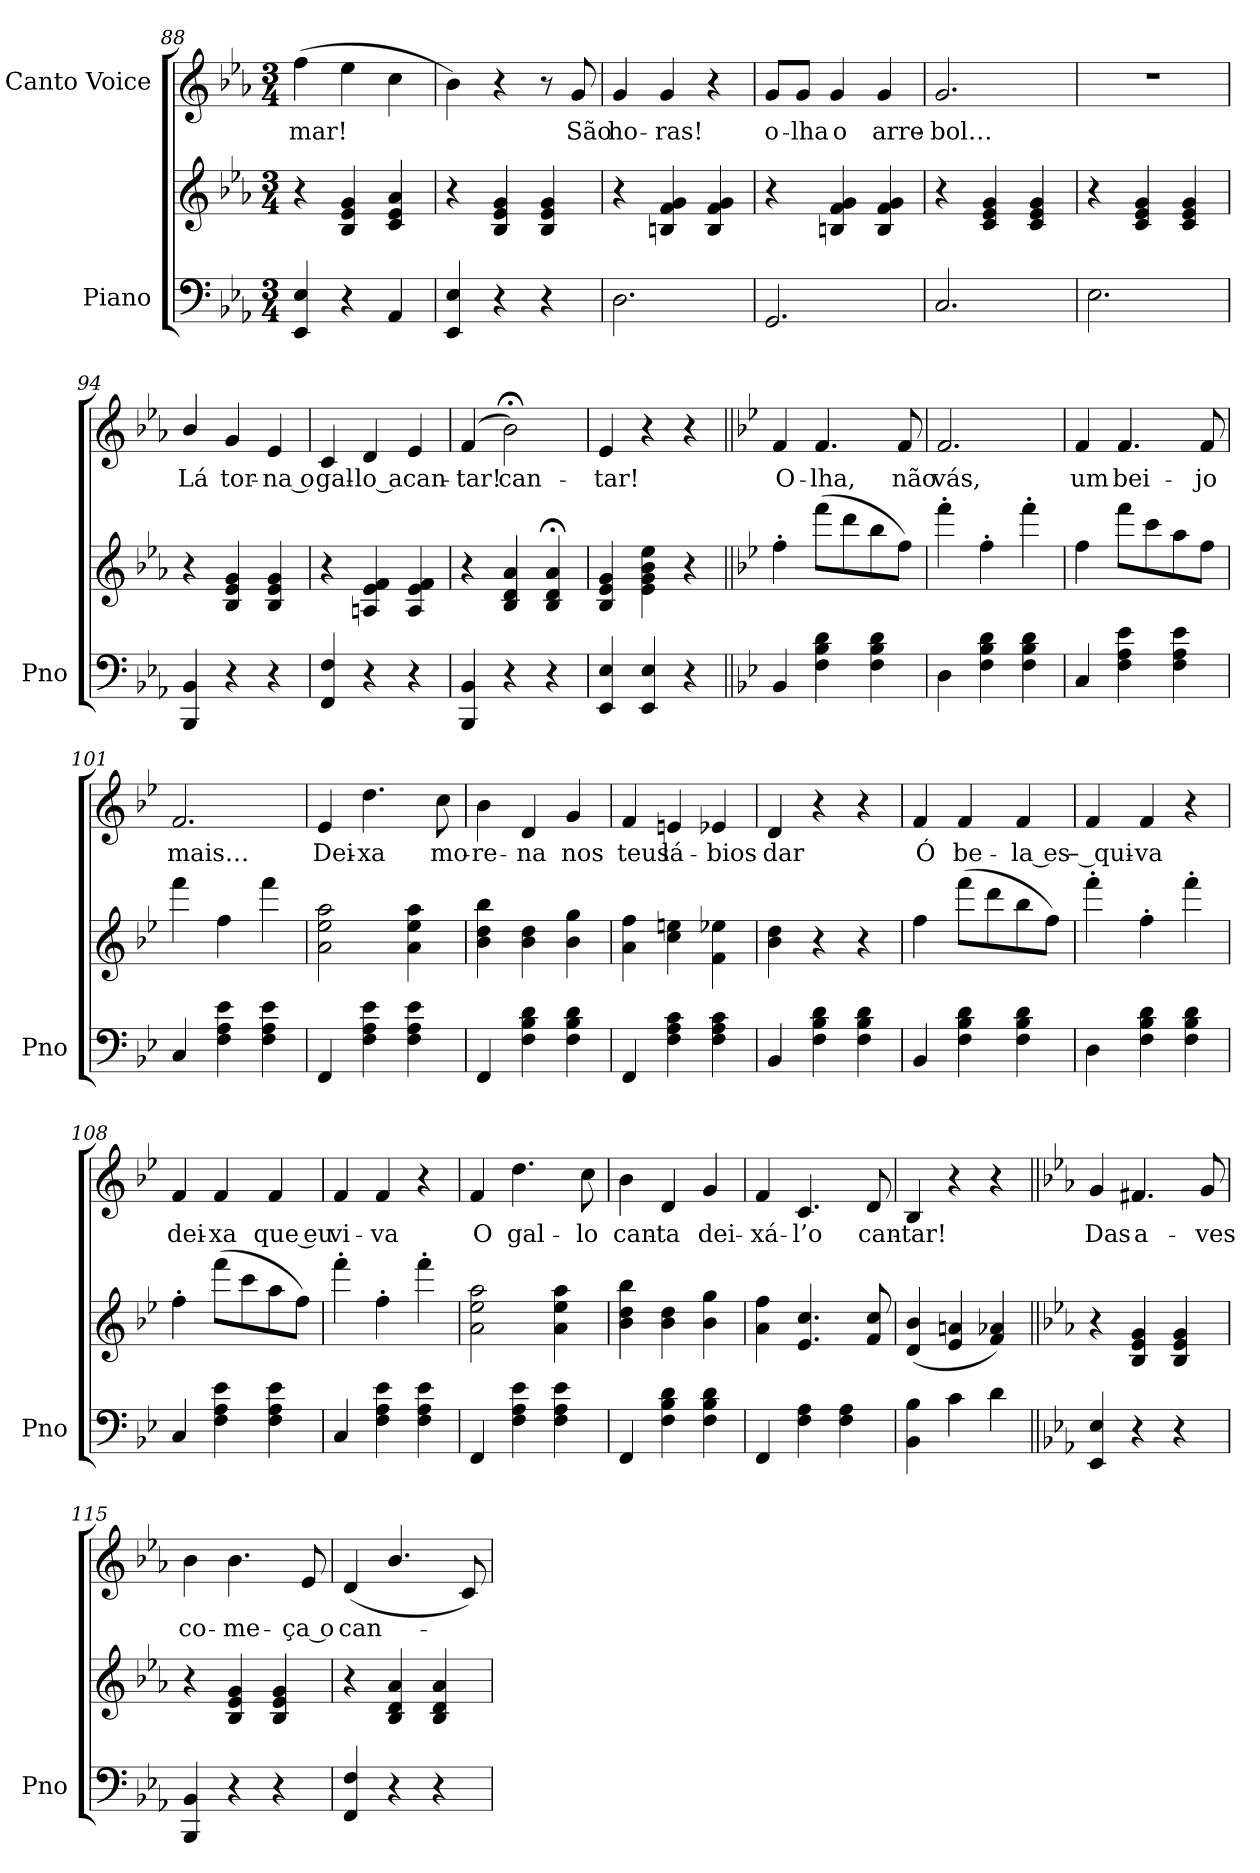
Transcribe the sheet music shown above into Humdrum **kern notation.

**kern	**kern	**kern	**text
*part2	*part2	*part1	*part1
*staff3	*staff2	*staff1	*staff1
*I"Piano	*	*I"Canto Voice	*
*I'Pno	*	*	*
*clefF4	*clefG2	*clefG2	*
*k[b-e-a-]	*k[b-e-a-]	*k[b-e-a-]	*
*M3/4	*M3/4	*M3/4	*
=88	=88	=88	=88
4EE-/ 4E-/	4r	(4ff\	mar!
4r	4B-/ 4e-/ 4g/	4ee-\	.
4AA-/	4c/ 4e-/ 4a-/	4cc\	.
=89	=89	=89	=89
4EE-/ 4E-/	4r	4b-\)	.
4r	4B-/ 4e-/ 4g/	4r	.
4r	4B-/ 4e-/ 4g/	8r	.
.	.	8g/	São
=90	=90	=90	=90
2.D\	4r	4g/	ho-
.	4Bn/ 4f/ 4g/	4g/	-ras!
.	4B/ 4f/ 4g/	4r	.
=91	=91	=91	=91
2.GG/	4r	8g/L	o-
.	.	8g/J	-lha
.	4Bn/ 4f/ 4g/	4g/	o
.	4B/ 4f/ 4g/	4g/	arre-
=92	=92	=92	=92
2.C/	4r	2.g/	-bol…
.	4c/ 4e-/ 4g/	.	.
.	4c/ 4e-/ 4g/	.	.
=93	=93	=93	=93
2.E-\	4r	2.r	.
.	4c/ 4e-/ 4g/	.	.
.	4c/ 4e-/ 4g/	.	.
=94	=94	=94	=94
4BBB-/ 4BB-/	4r	4b-/	Lá
4r	4B-/ 4e-/ 4g/	4g/	tor-
4r	4B-/ 4e-/ 4g/	4e-/	na o
=95	=95	=95	=95
4FF/ 4F/	4r	4c/	gal-
4r	4An/ 4e-/ 4f/	4d/	lo a
4r	4A/ 4e-/ 4f/	4e-/	can-
=96	=96	=96	=96
4BBB-/ 4BB-/	4r	(4f/	-tar!
4r	4B-/ 4d/ 4a-/	2b-;<\)	can-
4r	4B-/;< 4d/;< 4a-/;<	.	.
=97	=97	=97	=97
4EE-/ 4E-/	4B-/ 4e-/ 4g/	4e-/	-tar!
4EE-/ 4E-/	4e-\ 4g\ 4b-\ 4ee-\	4r	.
4r	4r	4r	.
=98||	=98||	=98||	=98||
*k[b-e-]	*k[b-e-]	*k[b-e-]	*
4BB-/	4ff'\	4f/	O-
4F\ 4B-\ 4d\	(8fff\L	4.f/	-lha,
.	8ddd\	.	.
4F\ 4B-\ 4d\	8bb-\	.	.
.	8ff\J)	8f/	não
=99	=99	=99	=99
4D\	4fff'\	2.f/	vás,
4F\ 4B-\ 4d\	4ff'\	.	.
4F\ 4B-\ 4d\	4fff'\	.	.
=100	=100	=100	=100
4C/	4ff\	4f/	um
4F\ 4A\ 4e-\	8fff\L	4.f/	bei-
.	8ccc\	.	.
4F\ 4A\ 4e-\	8aa\	.	.
.	8ff\J	8f/	-jo
=101	=101	=101	=101
4C/	4fff\	2.f/	mais…
4F\ 4A\ 4e-\	4ff\	.	.
4F\ 4A\ 4e-\	4fff\	.	.
=102	=102	=102	=102
4FF/	2a\ 2ee-\ 2aa\	4e-/	Dei-
4F\ 4A\ 4e-\	.	4.dd\	-xa
4F\ 4A\ 4e-\	4a\ 4ee-\ 4aa\	.	.
.	.	8cc\	mo-
=103	=103	=103	=103
4FF/	4b-\ 4dd\ 4bb-\	4b-\	-re-
4F\ 4B-\ 4d\	4b-\ 4dd\	4d/	-na
4F\ 4B-\ 4d\	4b-\ 4gg\	4g/	nos
=104	=104	=104	=104
4FF/	4a\ 4ff\	4f/	teus
4F\ 4A\ 4c\	4cc\ 4een\	4en/	lá-
4F\ 4A\ 4c\	4f\ 4ee-X\	4e-X/	-bios
=105	=105	=105	=105
4BB-/	4b-\ 4dd\	4d/	dar
4F\ 4B-\ 4d\	4r	4r	.
4F\ 4B-\ 4d\	4r	4r	.
=106	=106	=106	=106
4BB-/	4ff\	4f/	Ó
4F\ 4B-\ 4d\	(8fff\L	4f/	be-
.	8ddd\	.	.
4F\ 4B-\ 4d\	8bb-\	4f/	la es
.	8ff\J)	.	.
=107	=107	=107	=107
4D\	4fff'\	4f/	-– qui-
4F\ 4B-\ 4d\	4ff'\	4f/	-va
4F\ 4B-\ 4d\	4fff'\	4r	.
=108	=108	=108	=108
4C/	4ff'\	4f/	dei-
4F\ 4A\ 4e-\	(8fff\L	4f/	-xa
.	8ccc\	.	.
4F\ 4A\ 4e-\	8aa\	4f/	que eu
.	8ff\J)	.	.
=109	=109	=109	=109
4C/	4fff'\	4f/	vi-
4F\ 4A\ 4e-\	4ff'\	4f/	-va
4F\ 4A\ 4e-\	4fff'\	4r	.
=110	=110	=110	=110
4FF/	2a\ 2ee-\ 2aa\	4f/	O
4F\ 4A\ 4e-\	.	4.dd\	gal-
4F\ 4A\ 4e-\	4a\ 4ee-\ 4aa\	.	.
.	.	8cc\	-lo
=111	=111	=111	=111
4FF/	4b-\ 4dd\ 4bb-\	4b-\	can-
4F\ 4B-\ 4d\	4b-\ 4dd\	4d/	-ta
4F\ 4B-\ 4d\	4b-\ 4gg\	4g/	dei-
=112	=112	=112	=112
4FF/	4a\ 4ff\	4f/	-xá-
4F\ 4A\	4.e-/ 4.cc/	4.c/	-l’o
4F\ 4A\	.	.	.
.	8f/ 8cc/	8d/	can-
=113	=113	=113	=113
4BB-\ 4B-\	(4d/ 4b-/	4B-/	-tar!
4c\	4e-/ 4an/	4r	.
4d\	4f/ 4a-X/)	4r	.
=114||	=114||	=114||	=114||
*k[b-e-a-]	*k[b-e-a-]	*k[b-e-a-]	*
4EE-/ 4E-/	4r	4g/	Das
4r	4B-/ 4e-/ 4g/	4.f#X/	a-
4r	4B-/ 4e-/ 4g/	.	.
.	.	8g/	-ves
=115	=115	=115	=115
4BBB-/ 4BB-/	4r	4b-\	co-
4r	4B-/ 4e-/ 4g/	4.b-\	-me-
4r	4B-/ 4e-/ 4g/	.	.
.	.	8e-/	ça o
=116	=116	=116	=116
4FF/ 4F/	4r	(>4d/	can-
4r	4B-/ 4d/ 4a-/	4.b-/	.
4r	4B-/ 4d/ 4a-/	.	.
.	.	8c/)	.
=	=	=	=
*-	*-	*-	*-
